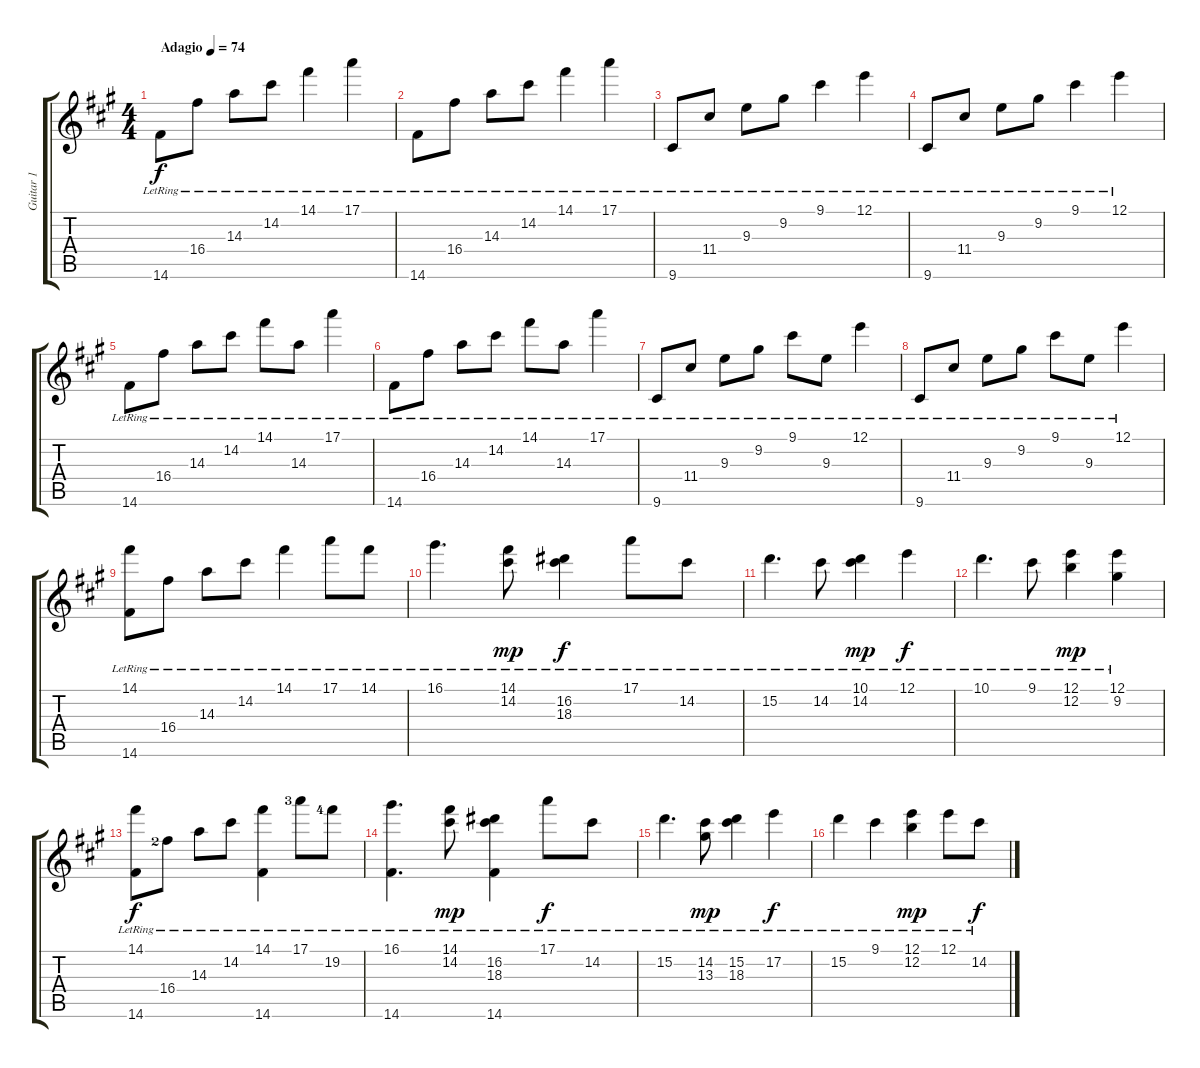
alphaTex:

\track ("Guitar 1" "Guitar 1") {instrument acousticguitarnylon}
\staff {score tabs}
\tuning (E4 B3 G3 D3 A2 E2) {hide}
\ts (4 4)
\tempo (74 "Adagio")
\clef g2
\ks f#minor
14.6{lr}.8{dy f instrument acousticguitarnylon} 16.4{lr}.8 14.3{lr}.8 14.2{lr}.8 14.1{lr}.4 17.1{lr}.4 |
14.6{lr}.8 16.4{lr}.8 14.3{lr}.8 14.2{lr}.8 14.1{lr}.4 17.1{lr}.4 |
9.6{lr}.8 11.4{lr}.8 9.3{lr}.8 9.2{lr}.8 9.1{lr}.4 12.1{lr}.4 |
9.6{lr}.8 11.4{lr}.8 9.3{lr}.8 9.2{lr}.8 9.1{lr}.4 12.1{lr}.4 |
14.6{lr}.8 16.4{lr}.8 14.3{lr}.8 14.2{lr}.8 14.1{lr}.8 14.3{lr}.8 17.1{lr}.4 |
14.6{lr}.8 16.4{lr}.8 14.3{lr}.8 14.2{lr}.8 14.1{lr}.8 14.3{lr}.8 17.1{lr}.4 |
9.6{lr}.8 11.4{lr}.8 9.3{lr}.8 9.2{lr}.8 9.1{lr}.8 9.3{lr}.8 12.1{lr}.4 |
9.6{lr}.8 11.4{lr}.8 9.3{lr}.8 9.2{lr}.8 9.1{lr}.8 9.3{lr}.8 12.1{lr}.4 |
(14.1{lr} 14.6{lr}).8 16.4{lr}.8 14.3{lr}.8 14.2{lr}.8 14.1{lr}.4 17.1{lr}.8 14.1{lr}.8 |
16.1{lr}.4{d} (14.1{lr} 14.2{lr}).8{dy mp} (16.2{lr} 18.3{lr}).4{dy f} 17.1{lr}.8 14.2{lr}.8 |
15.2{lr}.4{d} 14.2{lr}.8 (10.1{lr} 14.2{lr}).4{dy mp} 12.1{lr}.4{dy f} |
10.1{lr}.4{d} 9.1{lr}.8 (12.1{lr} 12.2{lr}).4{dy mp} (12.1{lr} 9.2{lr}).4 |
(14.1{lr} 14.6{lr}).8{dy f} 16.4{lr lf 3}.8 14.3{lr}.8 14.2{lr}.8 (14.1{lr} 14.6{lr}).4 17.1{lr lf 4}.8 19.2{lr lf 5}.8 |
(16.1{lr} 14.6{lr}).4{d} (14.1{lr} 14.2{lr}).8{dy mp} (16.2{lr} 18.3{lr} 14.6{lr}).4 17.1{lr}.8{dy f} 14.2{lr}.8 |
15.2{lr}.4{d} (14.2{lr} 13.3).8{dy mp} (15.2{lr} 18.3).4 17.2{lr}.4{dy f} |
15.2{lr}.4 9.1{lr}.4 (12.1{lr} 12.2{lr}).4{dy mp} 12.1{lr}.8 14.2{lr}.8{dy f}
